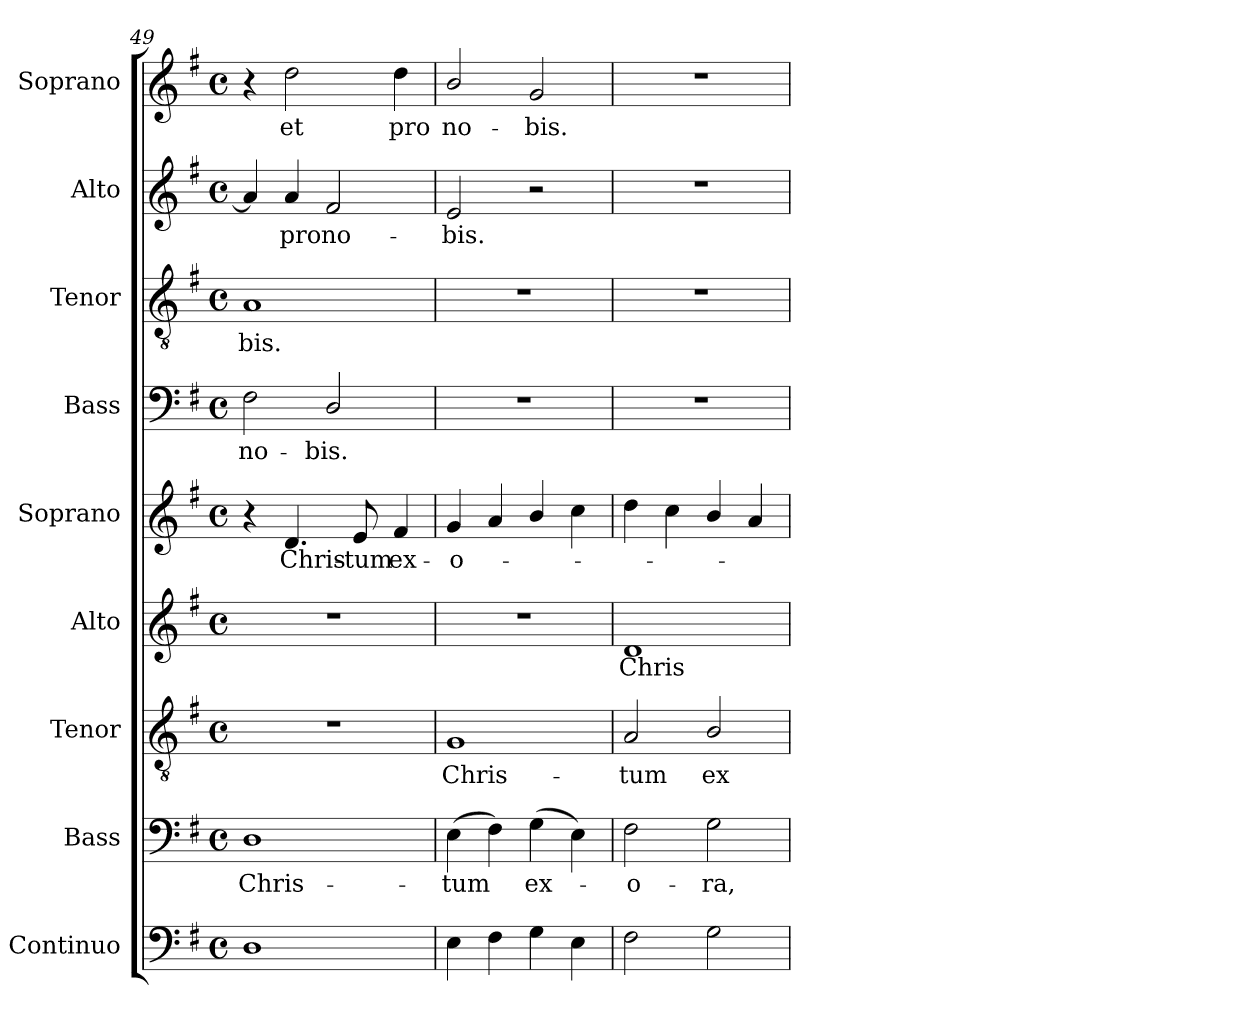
**kern	**kern	**text	**kern	**text	**kern	**text	**kern	**text	**kern	**text	**kern	**text	**kern	**text	**kern	**text
*part9	*part8	*part8	*part7	*part7	*part6	*part6	*part5	*part5	*part4	*part4	*part3	*part3	*part2	*part2	*part1	*part1
*staff9	*staff8	*staff8	*staff7	*staff7	*staff6	*staff6	*staff5	*staff5	*staff4	*staff4	*staff3	*staff3	*staff2	*staff2	*staff1	*staff1
*I"Continuo	*I"Bass	*	*I"Tenor	*	*I"Alto	*	*I"Soprano	*	*I"Bass	*	*I"Tenor	*	*I"Alto	*	*I"Soprano	*
*I'Cont.	*I'B.	*	*I'T.	*	*I'A.	*	*I'S.	*	*I'B.	*	*I'T.	*	*I'A.	*	*I'S.	*
*clefF4	*clefF4	*	*clefGv2	*	*clefG2	*	*clefG2	*	*clefF4	*	*clefGv2	*	*clefG2	*	*clefG2	*
*	*	*	*ITrd7c12	*	*	*	*	*	*	*	*ITrd7c12	*	*	*	*	*
*k[f#]	*k[f#]	*	*k[f#]	*	*k[f#]	*	*k[f#]	*	*k[f#]	*	*k[f#]	*	*k[f#]	*	*k[f#]	*
*G:	*G:	*	*G:	*	*G:	*	*G:	*	*G:	*	*G:	*	*G:	*	*G:	*
*M4/4	*M4/4	*	*M4/4	*	*M4/4	*	*M4/4	*	*M4/4	*	*M4/4	*	*M4/4	*	*M4/4	*
*met(c)	*met(c)	*	*met(c)	*	*met(c)	*	*met(c)	*	*met(c)	*	*met(c)	*	*met(c)	*	*met(c)	*
=49	=49	=49	=49	=49	=49	=49	=49	=49	=49	=49	=49	=49	=49	=49	=49	=49
!	!	!LO:LY:b:color=#000000	!	!	!	!	!	!	!	!	!	!	!	!	!	!
!	!	!	!	!	!	!	!	!	!	!LO:LY:b:color=#000000	!	!	!	!	!	!
!	!	!	!	!	!	!	!	!	!	!	!	!LO:LY:b:color=#000000	!	!	!	!
1Di	1Di	Chris-	1r	.	1r	.	4r	.	2F#i\	no-	1AAi	-bis.	4ai/]	.	4r	.
!	!	!	!	!	!	!	!	!LO:LY:b:color=#000000	!	!	!	!	!	!	!	!
!	!	!	!	!	!	!	!	!	!	!	!	!	!	!LO:LY:b:color=#000000	!	!
!	!	!	!	!	!	!	!	!	!	!	!	!	!	!	!	!LO:LY:b:color=#000000
.	.	.	.	.	.	.	4.di/	Chris-	.	.	.	.	4ai/	pro	2ddi\	et
!	!	!	!	!	!	!	!	!	!	!LO:LY:b:color=#000000	!	!	!	!	!	!
!	!	!	!	!	!	!	!	!	!	!	!	!	!	!LO:LY:b:color=#000000	!	!
.	.	.	.	.	.	.	.	.	2Di/	-bis.	.	.	2f#i/	no-	.	.
!	!	!	!	!	!	!	!	!LO:LY:b:color=#000000	!	!	!	!	!	!	!	!
.	.	.	.	.	.	.	8ei/	-tum	.	.	.	.	.	.	.	.
!	!	!	!	!	!	!	!	!LO:LY:b:color=#000000	!	!	!	!	!	!	!	!
!	!	!	!	!	!	!	!	!	!	!	!	!	!	!	!	!LO:LY:b:color=#000000
.	.	.	.	.	.	.	4f#i/	ex-	.	.	.	.	.	.	4ddi\	pro
!!LO:LB:g=z
=50	=50	=50	=50	=50	=50	=50	=50	=50	=50	=50	=50	=50	=50	=50	=50	=50
!	!	!LO:LY:b:color=#000000	!	!	!	!	!	!	!	!	!	!	!	!	!	!
!	!	!	!	!LO:LY:b:color=#000000	!	!	!	!	!	!	!	!	!	!	!	!
!	!	!	!	!	!	!	!	!LO:LY:b:color=#000000	!	!	!	!	!	!	!	!
!	!	!	!	!	!	!	!	!	!	!	!	!	!	!LO:LY:b:color=#000000	!	!
!	!	!	!	!	!	!	!	!	!	!	!	!	!	!	!	!LO:LY:b:color=#000000
4Ei\	(4Ei\	-tum	1GGi	Chris-	1r	.	4gi/	-o-	1r	.	1r	.	2ei/	-bis.	2bi/	no-
4F#i\	4F#i\)	.	.	.	.	.	4ai/	.	.	.	.	.	.	.	.	.
!	!	!LO:LY:b:color=#000000	!	!	!	!	!	!	!	!	!	!	!	!	!	!
!	!	!	!	!	!	!	!	!	!	!	!	!	!	!	!	!LO:LY:b:color=#000000
4Gi\	(4Gi\	ex-	.	.	.	.	4bi/	.	.	.	.	.	2r	.	2gi/	-bis.
4Ei\	4Ei\)	.	.	.	.	.	4cci\	.	.	.	.	.	.	.	.	.
=51	=51	=51	=51	=51	=51	=51	=51	=51	=51	=51	=51	=51	=51	=51	=51	=51
!	!	!LO:LY:b:color=#000000	!	!	!	!	!	!	!	!	!	!	!	!	!	!
!	!	!	!	!LO:LY:b:color=#000000	!	!	!	!	!	!	!	!	!	!	!	!
!	!	!	!	!	!	!LO:LY:b:color=#000000	!	!	!	!	!	!	!	!	!	!
2F#i\	2F#i\	-o-	2AAi/	-tum	1di	Chris-	4ddi\	.	1r	.	1r	.	1r	.	1r	.
.	.	.	.	.	.	.	4cci\	.	.	.	.	.	.	.	.	.
!	!	!LO:LY:b:color=#000000	!	!	!	!	!	!	!	!	!	!	!	!	!	!
!	!	!	!	!LO:LY:b:color=#000000	!	!	!	!	!	!	!	!	!	!	!	!
2Gi\	2Gi\	-ra,	2BBi/	ex-	.	.	4bi/	.	.	.	.	.	.	.	.	.
.	.	.	.	.	.	.	4ai/	.	.	.	.	.	.	.	.	.
=	=	=	=	=	=	=	=	=	=	=	=	=	=	=	=	=
*-	*-	*-	*-	*-	*-	*-	*-	*-	*-	*-	*-	*-	*-	*-	*-	*-
